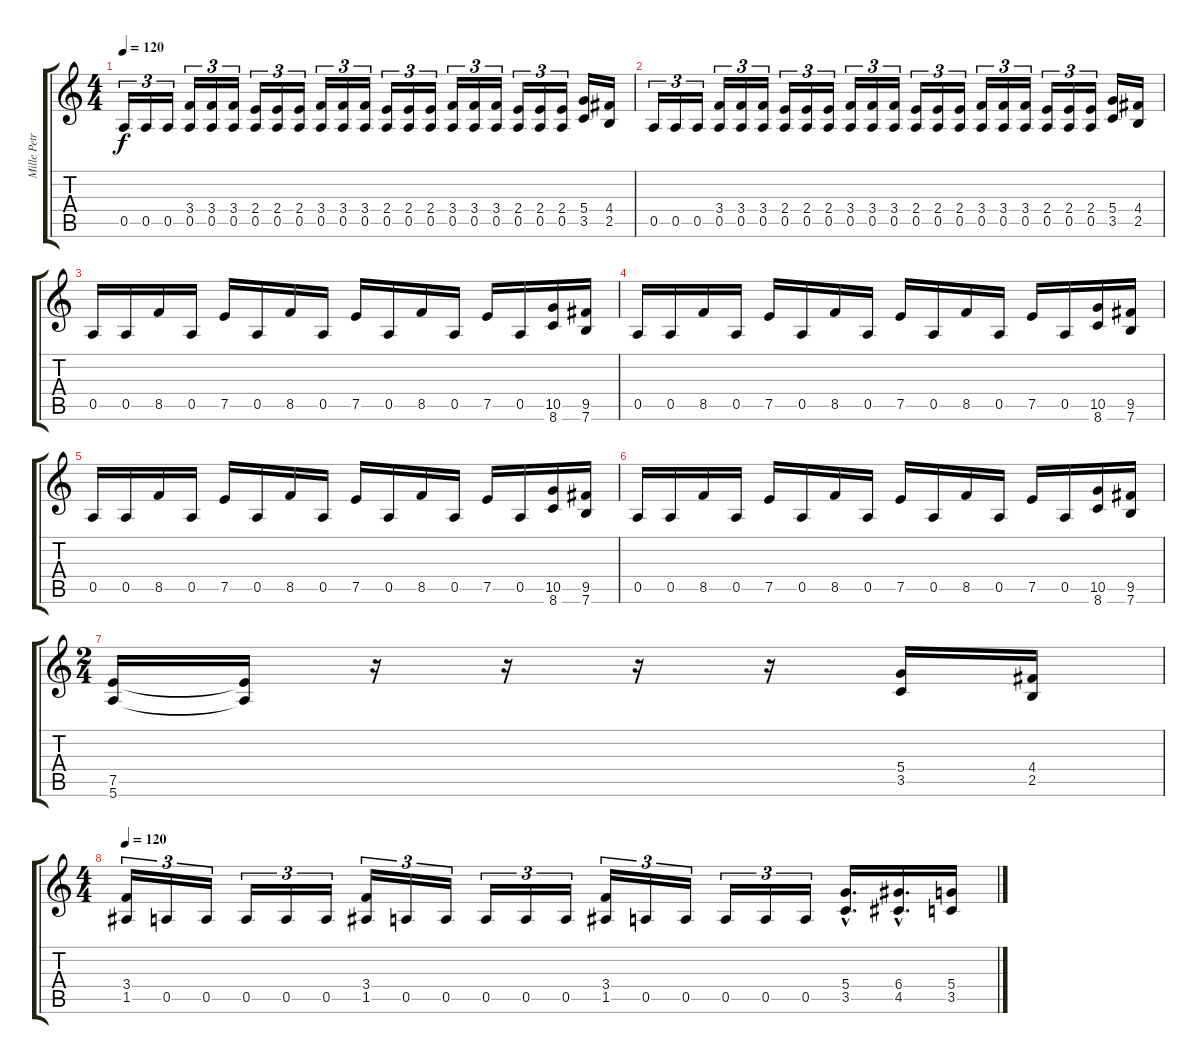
\track ("Mille Petrozza" "Mille Petr") {instrument distortionguitar}
\staff {score tabs}
\tuning (E4 B3 G3 D3 A2 E2) {hide}
\ts (4 4)
\tempo 120
\clef g2
\ks c
0.5.16{tu (3 2) dy f} 0.5.16{tu (3 2)} 0.5.16{tu (3 2)} (3.4 0.5).16{tu (3 2)} (3.4 0.5).16{tu (3 2)} (3.4 0.5).16{tu (3 2)} (2.4 0.5).16{tu (3 2)} (2.4 0.5).16{tu (3 2)} (2.4 0.5).16{tu (3 2)} (3.4 0.5).16{tu (3 2)} (3.4 0.5).16{tu (3 2)} (3.4 0.5).16{tu (3 2)} (2.4 0.5).16{tu (3 2)} (2.4 0.5).16{tu (3 2)} (2.4 0.5).16{tu (3 2)} (3.4 0.5).16{tu (3 2)} (3.4 0.5).16{tu (3 2)} (3.4 0.5).16{tu (3 2)} (2.4 0.5).16{tu (3 2)} (2.4 0.5).16{tu (3 2)} (2.4 0.5).16{tu (3 2)} (5.4 3.5).16 (4.4 2.5).16 |
0.5.16{tu (3 2)} 0.5.16{tu (3 2)} 0.5.16{tu (3 2)} (3.4 0.5).16{tu (3 2)} (3.4 0.5).16{tu (3 2)} (3.4 0.5).16{tu (3 2)} (2.4 0.5).16{tu (3 2)} (2.4 0.5).16{tu (3 2)} (2.4 0.5).16{tu (3 2)} (3.4 0.5).16{tu (3 2)} (3.4 0.5).16{tu (3 2)} (3.4 0.5).16{tu (3 2)} (2.4 0.5).16{tu (3 2)} (2.4 0.5).16{tu (3 2)} (2.4 0.5).16{tu (3 2)} (3.4 0.5).16{tu (3 2)} (3.4 0.5).16{tu (3 2)} (3.4 0.5).16{tu (3 2)} (2.4 0.5).16{tu (3 2)} (2.4 0.5).16{tu (3 2)} (2.4 0.5).16{tu (3 2)} (5.4 3.5).16 (4.4 2.5).16 |
0.5.16 0.5.16 8.5.16 0.5.16 7.5.16 0.5.16 8.5.16 0.5.16 7.5.16 0.5.16 8.5.16 0.5.16 7.5.16 0.5.16 (10.5 8.6).16 (9.5 7.6).16 |
0.5.16 0.5.16 8.5.16 0.5.16 7.5.16 0.5.16 8.5.16 0.5.16 7.5.16 0.5.16 8.5.16 0.5.16 7.5.16 0.5.16 (10.5 8.6).16 (9.5 7.6).16 |
0.5.16 0.5.16 8.5.16 0.5.16 7.5.16 0.5.16 8.5.16 0.5.16 7.5.16 0.5.16 8.5.16 0.5.16 7.5.16 0.5.16 (10.5 8.6).16 (9.5 7.6).16 |
0.5.16 0.5.16 8.5.16 0.5.16 7.5.16 0.5.16 8.5.16 0.5.16 7.5.16 0.5.16 8.5.16 0.5.16 7.5.16 0.5.16 (10.5 8.6).16 (9.5 7.6).16 |
\ts (2 4)
(7.5 5.6).16 (7.5{t} 5.6{t}).16 r.16 r.16 r.16 r.16 (5.4 3.5).16 (4.4 2.5).16 |
\ts (4 4)
\tempo 120
(3.4 1.5).16{tu (3 2)} 0.5.16{tu (3 2)} 0.5.16{tu (3 2)} 0.5.16{tu (3 2)} 0.5.16{tu (3 2)} 0.5.16{tu (3 2)} (3.4 1.5).16{tu (3 2)} 0.5.16{tu (3 2)} 0.5.16{tu (3 2)} 0.5.16{tu (3 2)} 0.5.16{tu (3 2)} 0.5.16{tu (3 2)} (3.4 1.5).16{tu (3 2)} 0.5.16{tu (3 2)} 0.5.16{tu (3 2)} 0.5.16{tu (3 2)} 0.5.16{tu (3 2)} 0.5.16{tu (3 2)} (5.4{hac} 3.5{hac}).16{d} (6.4{hac} 4.5{hac}).16{d} (5.4 3.5).16
